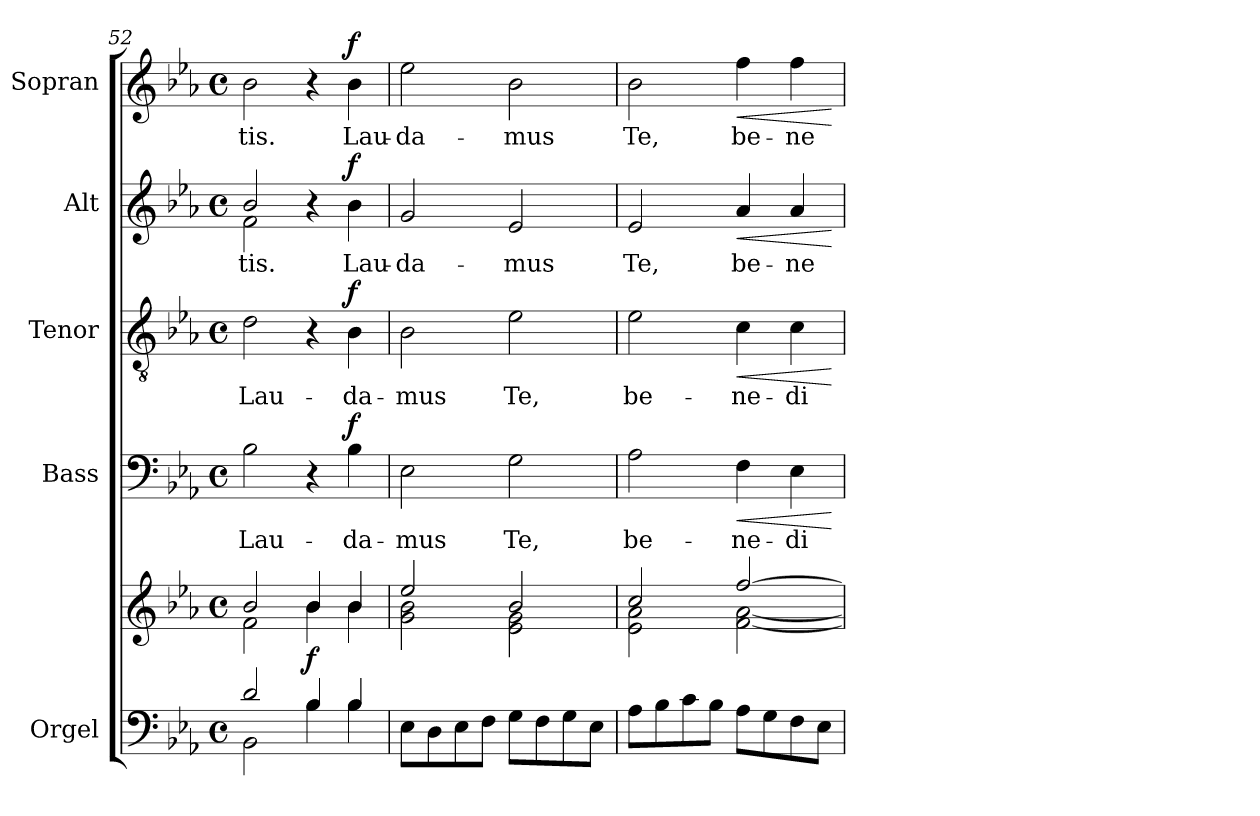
**kern	**kern	**dynam	**kern	**text	**dynam	**kern	**text	**dynam	**kern	**text	**dynam	**kern	**text	**dynam
*part5	*part5	*part5	*part4	*part4	*part4	*part3	*part3	*part3	*part2	*part2	*part2	*part1	*part1	*part1
*staff6	*staff5	*staff5/6	*staff4	*staff4	*staff4	*staff3	*staff3	*staff3	*staff2	*staff2	*staff2	*staff1	*staff1	*staff1
*I"Orgel	*	*	*I"Bass	*	*	*I"Tenor	*	*	*I"Alt	*	*	*I"Sopran	*	*
*I'Org.	*	*	*I'B.	*	*	*I'T.	*	*	*I'A.	*	*	*I'S.	*	*
!!LO:LB:g=z
*clefF4	*clefG2	*	*clefF4	*	*	*clefGv2	*	*	*clefG2	*	*	*clefG2	*	*
*k[b-e-a-]	*k[b-e-a-]	*	*k[b-e-a-]	*	*	*k[b-e-a-]	*	*	*k[b-e-a-]	*	*	*k[b-e-a-]	*	*
*E-:	*E-:	*	*E-:	*	*	*E-:	*	*	*E-:	*	*	*E-:	*	*
*M4/4	*M4/4	*	*M4/4	*	*	*M4/4	*	*	*M4/4	*	*	*M4/4	*	*
*met(c)	*met(c)	*	*met(c)	*	*	*met(c)	*	*	*met(c)	*	*	*met(c)	*	*
=52	=52	=52	=52	=52	=52	=52	=52	=52	=52	=52	=52	=52	=52	=52
*^	*^	*	*	*	*	*	*	*	*	*	*	*	*	*
!	!	!	!	!	!	!LO:LY:b	!	!	!LO:LY:b	!	!	!LO:LY:b	!	!	!LO:LY:b	!
*	*	*	*	*	*	*	*	*	*	*	*^	*	*	*	*	*
2d/	2BB-\	2b-/	2f\	.	2B-\	Lau-	.	2d\	Lau-	.	2b-/	2f\	-tis.	.	2b-\	-tis.	.
!	!	!	!	!LO:DY:b	!	!	!	!	!	!	!	!	!	!	!	!	!
4B-/	4B-\	4b-/	4b-\	f	4r	.	.	4r	.	.	4r	2ryy	.	.	4r	.	.
!	!	!	!	!	!	!LO:LY:b	!LO:DY:a	!	!LO:LY:b	!LO:DY:a	!	!	!LO:LY:b	!LO:DY:a	!	!LO:LY:b	!LO:DY:a
4B-/	4B-\	4b-/	4b-\	.	4B-\	-da-	f	4B-\	-da-	f	4b-\	.	Lau-	f	4b-\	Lau-	f
*	*	*	*	*	*	*	*	*	*	*	*v	*v	*	*	*	*	*
=53	=53	=53	=53	=53	=53	=53	=53	=53	=53	=53	=53	=53	=53	=53	=53	=53
!	!	!	!	!	!	!LO:LY:b	!	!	!LO:LY:b	!	!	!LO:LY:b	!	!	!LO:LY:b	!
*v	*v	*	*	*	*	*	*	*	*	*	*	*	*	*	*	*
8E-\L	2ee-/	2g\ 2b-\	.	2E-\	-mus	.	2B-\	-mus	.	2g/	-da-	.	2ee-\	-da-	.
8D\	.	.	.	.	.	.	.	.	.	.	.	.	.	.	.
8E-\	.	.	.	.	.	.	.	.	.	.	.	.	.	.	.
8F\J	.	.	.	.	.	.	.	.	.	.	.	.	.	.	.
!	!	!	!	!	!LO:LY:b	!	!	!LO:LY:b	!	!	!LO:LY:b	!	!	!LO:LY:b	!
8G\L	2b-/	2e-\ 2g\	.	2G\	Te,	.	2e-\	Te,	.	2e-/	-mus	.	2b-\	-mus	.
8F\	.	.	.	.	.	.	.	.	.	.	.	.	.	.	.
8G\	.	.	.	.	.	.	.	.	.	.	.	.	.	.	.
8E-\J	.	.	.	.	.	.	.	.	.	.	.	.	.	.	.
=54	=54	=54	=54	=54	=54	=54	=54	=54	=54	=54	=54	=54	=54	=54	=54
!	!	!	!	!	!LO:LY:b	!	!	!LO:LY:b	!	!	!LO:LY:b	!	!	!LO:LY:b	!
8A-\L	2cc/	2e-\ 2a-\	.	2A-\	be-	.	2e-\	be-	.	2e-/	Te,	.	2b-\	Te,	.
8B-\	.	.	.	.	.	.	.	.	.	.	.	.	.	.	.
8c\	.	.	.	.	.	.	.	.	.	.	.	.	.	.	.
8B-\J	.	.	.	.	.	.	.	.	.	.	.	.	.	.	.
!	!	!	!	!	!LO:LY:b	!LO:HP:b	!	!LO:LY:b	!LO:HP:b	!	!LO:LY:b	!LO:HP:b	!	!LO:LY:b	!LO:HP:b
8A-\L	[>2ff/	[<2f\ [<2a-\	.	4F\	-ne-	<	4c\	-ne-	<	4a-/	be-	<	4ff\	be-	<
8G\	.	.	.	.	.	.	.	.	.	.	.	.	.	.	.
!	!	!	!	!	!LO:LY:b	!	!	!LO:LY:b	!	!	!LO:LY:b	!	!	!LO:LY:b	!
8F\	.	.	.	4E-\	-di-	.	4c\	-di-	.	4a-/	-ne-	.	4ff\	-ne-	.
8E-\J	.	.	.	.	.	.	.	.	.	.	.	.	.	.	.
*	*v	*v	*	*	*	*	*	*	*	*	*	*	*	*	*
.	.	.	.	.	[	.	.	[	.	.	[	.	.	[
=	=	=	=	=	=	=	=	=	=	=	=	=	=	=
*-	*-	*-	*-	*-	*-	*-	*-	*-	*-	*-	*-	*-	*-	*-
